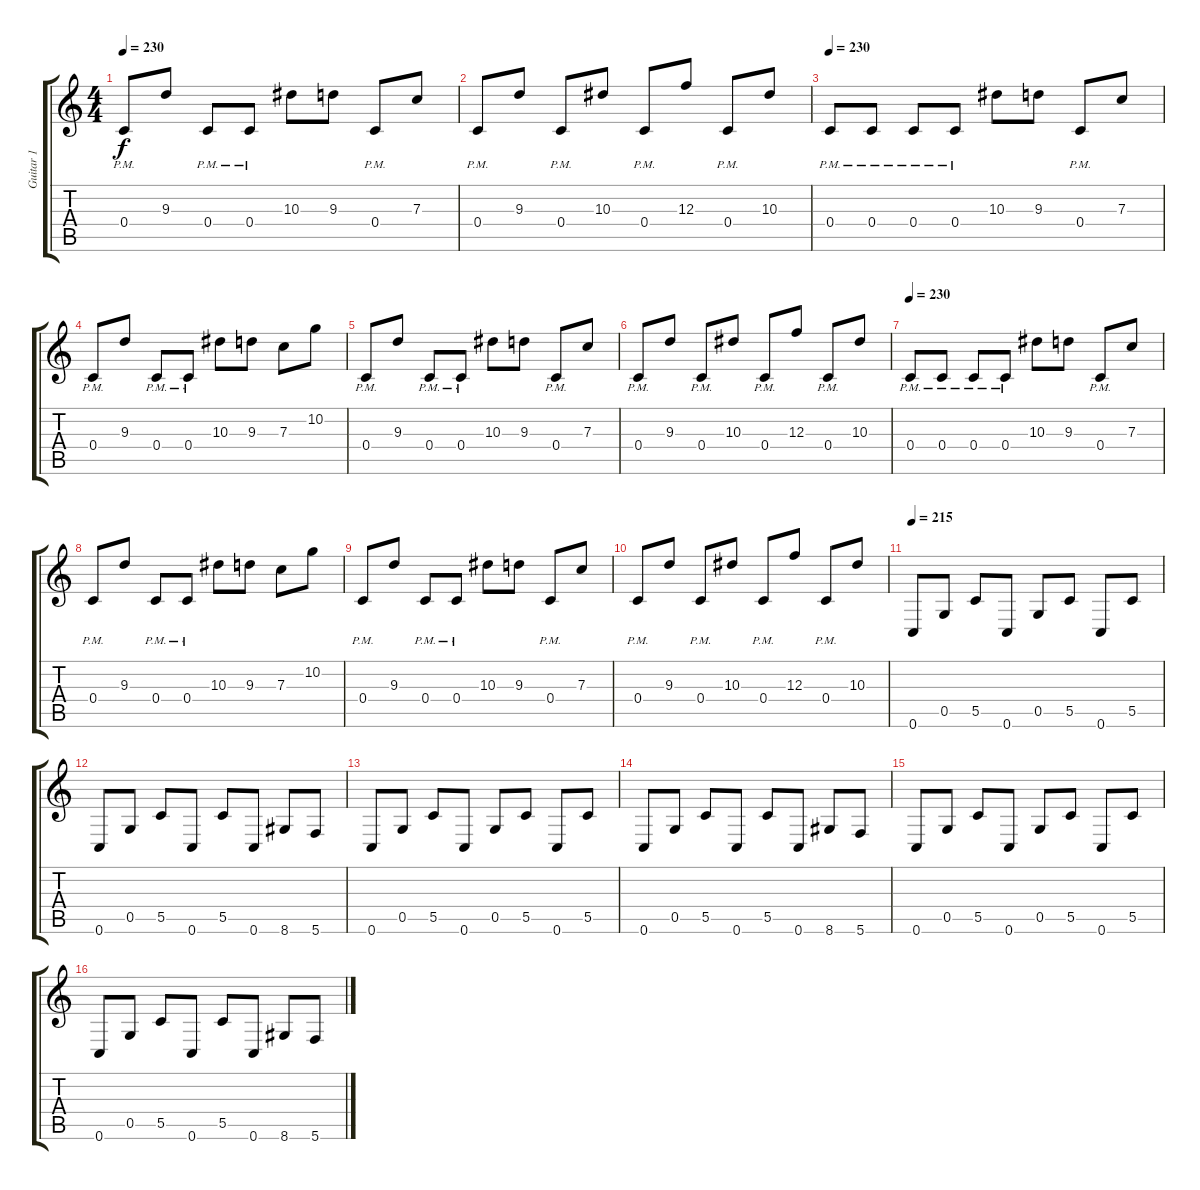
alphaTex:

\track ("Guitar 1" "Guitar 1") {instrument distortionguitar}
\staff {score tabs}
\tuning (D4 A3 F3 C3 G2 C2) {hide}
\ts (4 4)
\tempo 230
\clef g2
\ks c
0.4{pm}.8{dy f} 9.3.8 0.4{pm}.8 0.4{pm}.8 10.3.8 9.3.8 0.4{pm}.8 7.3.8 |
0.4{pm}.8 9.3.8 0.4{pm}.8 10.3.8 0.4{pm}.8 12.3.8 0.4{pm}.8 10.3.8 |
\tempo 230
0.4{pm}.8 0.4{pm}.8 0.4{pm}.8 0.4{pm}.8 10.3.8 9.3.8 0.4{pm}.8 7.3.8 |
0.4{pm}.8 9.3.8 0.4{pm}.8 0.4{pm}.8 10.3.8 9.3.8 7.3.8 10.2.8 |
0.4{pm}.8 9.3.8 0.4{pm}.8 0.4{pm}.8 10.3.8 9.3.8 0.4{pm}.8 7.3.8 |
0.4{pm}.8 9.3.8 0.4{pm}.8 10.3.8 0.4{pm}.8 12.3.8 0.4{pm}.8 10.3.8 |
\tempo 230
0.4{pm}.8 0.4{pm}.8 0.4{pm}.8 0.4{pm}.8 10.3.8 9.3.8 0.4{pm}.8 7.3.8 |
0.4{pm}.8 9.3.8 0.4{pm}.8 0.4{pm}.8 10.3.8 9.3.8 7.3.8 10.2.8 |
0.4{pm}.8 9.3.8 0.4{pm}.8 0.4{pm}.8 10.3.8 9.3.8 0.4{pm}.8 7.3.8 |
0.4{pm}.8 9.3.8 0.4{pm}.8 10.3.8 0.4{pm}.8 12.3.8 0.4{pm}.8 10.3.8 |
\tempo 215
0.6.8 0.5.8 5.5.8 0.6.8 0.5.8 5.5.8 0.6.8 5.5.8 |
0.6.8 0.5.8 5.5.8 0.6.8 5.5.8 0.6.8 8.6.8 5.6.8 |
0.6.8 0.5.8 5.5.8 0.6.8 0.5.8 5.5.8 0.6.8 5.5.8 |
0.6.8 0.5.8 5.5.8 0.6.8 5.5.8 0.6.8 8.6.8 5.6.8 |
0.6.8 0.5.8 5.5.8 0.6.8 0.5.8 5.5.8 0.6.8 5.5.8 |
0.6.8 0.5.8 5.5.8 0.6.8 5.5.8 0.6.8 8.6.8 5.6.8
